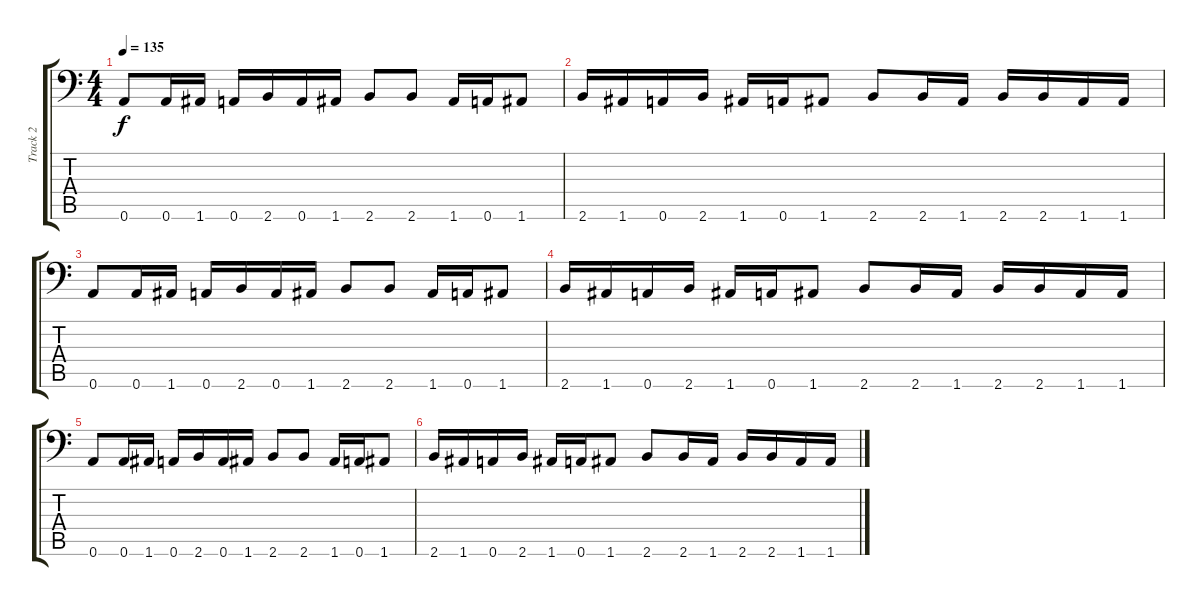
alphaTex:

\track ("Track 2" "Track 2") {instrument distortionguitar}
\staff {score tabs}
\tuning (B3 Gb3 D3 A2 E2 A1) {hide}
\ts (4 4)
\tempo 135
\clef f4
\ks c
0.6.8{dy f} 0.6.16 1.6.16 0.6.16 2.6.16 0.6.16 1.6.16 2.6.8 2.6.8 1.6.16 0.6.16 1.6.8 |
2.6.16 1.6.16 0.6.16 2.6.16 1.6.16 0.6.16 1.6.8 2.6.8 2.6.16 1.6.16 2.6.16 2.6.16 1.6.16 1.6.16 |
0.6.8 0.6.16 1.6.16 0.6.16 2.6.16 0.6.16 1.6.16 2.6.8 2.6.8 1.6.16 0.6.16 1.6.8 |
2.6.16 1.6.16 0.6.16 2.6.16 1.6.16 0.6.16 1.6.8 2.6.8 2.6.16 1.6.16 2.6.16 2.6.16 1.6.16 1.6.16 |
0.6.8 0.6.16 1.6.16 0.6.16 2.6.16 0.6.16 1.6.16 2.6.8 2.6.8 1.6.16 0.6.16 1.6.8 |
2.6.16 1.6.16 0.6.16 2.6.16 1.6.16 0.6.16 1.6.8 2.6.8 2.6.16 1.6.16 2.6.16 2.6.16 1.6.16 1.6.16
